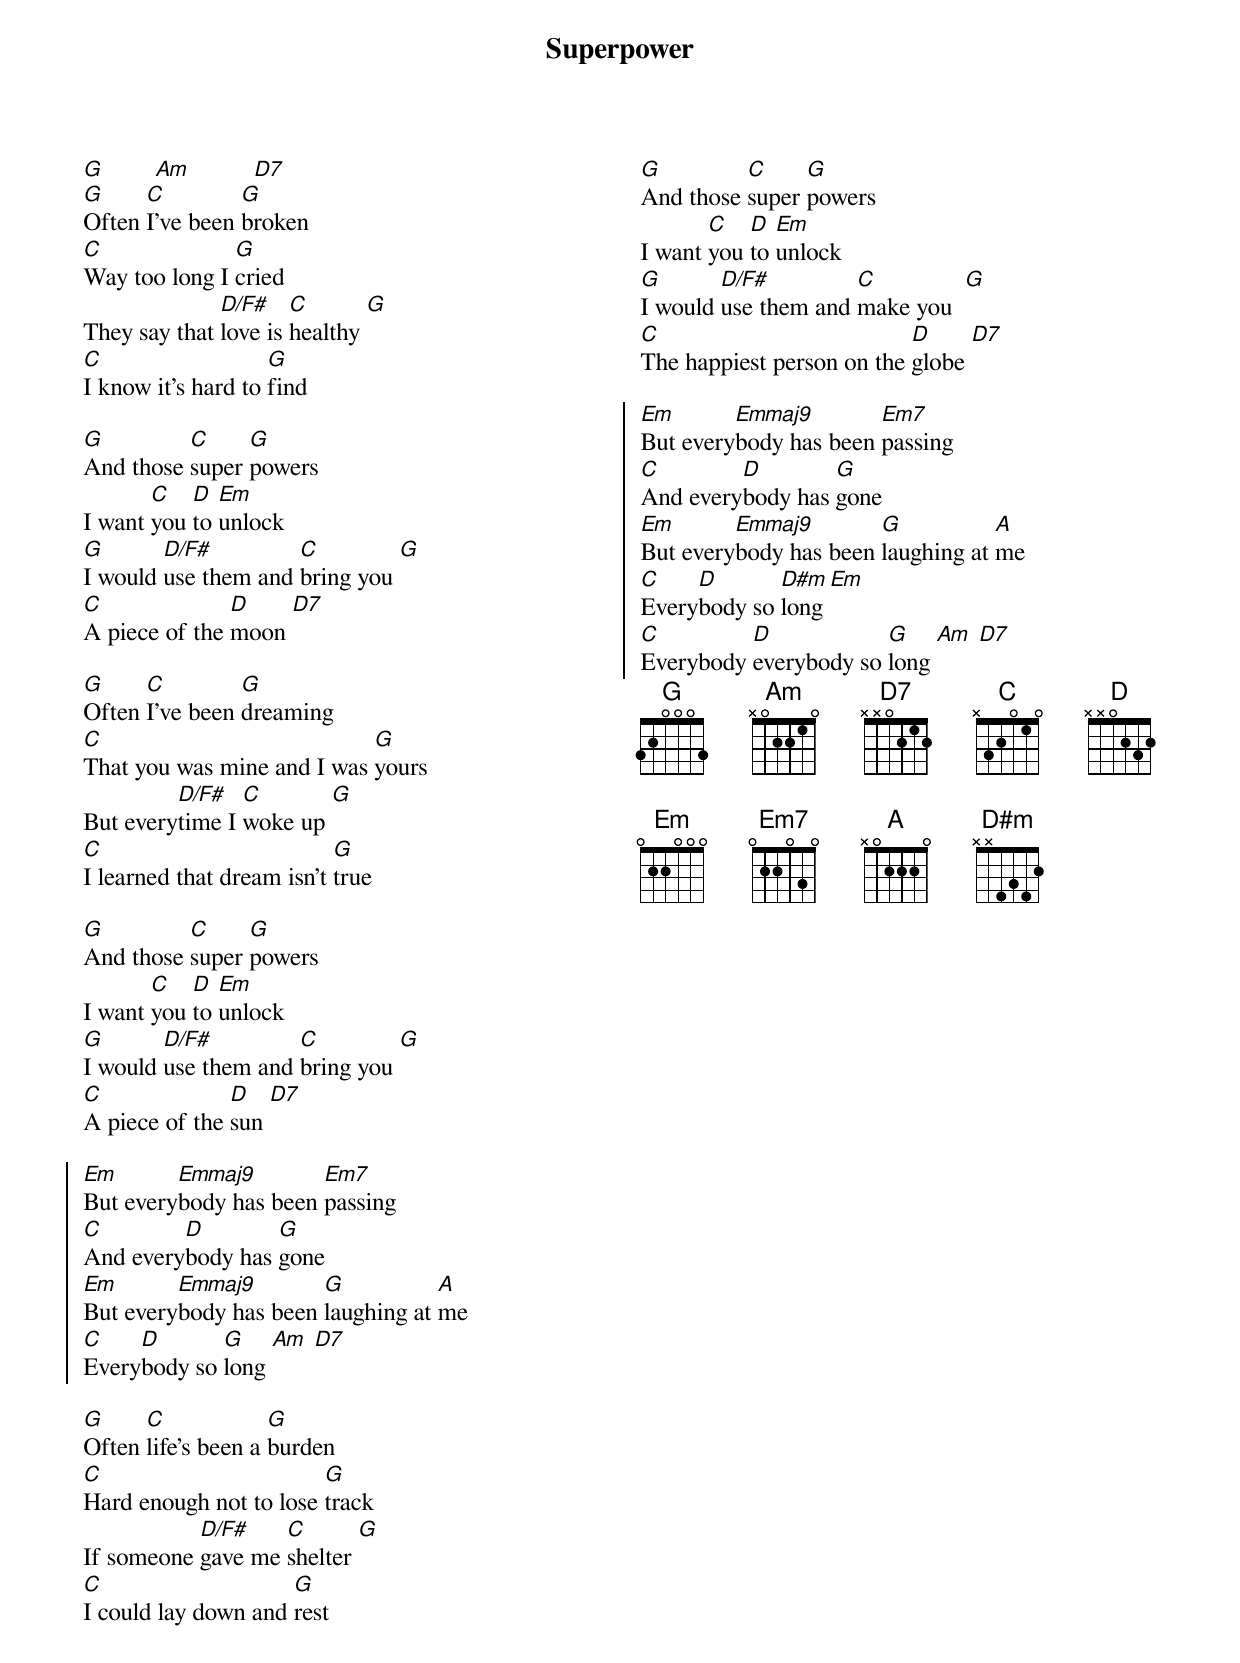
{t:Superpower}
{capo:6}
{columns:2}

[G]        [Am]          [D7]
[G]Often [C]I've been [G]broken
[C]Way too long I [G]cried
They say that [D/F#]love is [C]healthy [G]
[C]I know it's hard to [G]find

[G]And those [C]super [G]powers
I want [C]you [D]to [Em]unlock
[G]I would [D/F#]use them and [C]bring you [G]
[C]A piece of the [D]moon [D7]

[G]Often [C]I've been [G]dreaming
[C]That you was mine and I was [G]yours
But every[D/F#]time I [C]woke up [G]
[C]I learned that dream isn't [G]true

[G]And those [C]super [G]powers
I want [C]you [D]to [Em]unlock
[G]I would [D/F#]use them and [C]bring you [G]
[C]A piece of the [D]sun [D7]

{soc}
[Em]But every[Emmaj9]body has been [Em7]passing
[C]And every[D]body has [G]gone
[Em]But every[Emmaj9]body has been [G]laughing at [A]me
[C]Every[D]body so [G]long [Am] [D7]
{eoc}

[G]Often [C]life's been a [G]burden
[C]Hard enough not to lose [G]track
If someone [D/F#]gave me [C]shelter [G]
[C]I could lay down and [G]rest

[G]And those [C]super [G]powers
I want [C]you [D]to [Em]unlock
[G]I would [D/F#]use them and [C]make you  [G]
[C]The happiest person on the [D]globe [D7]

{soc}
[Em]But every[Emmaj9]body has been [Em7]passing
[C]And every[D]body has [G]gone
[Em]But every[Emmaj9]body has been [G]laughing at [A]me
[C]Every[D]body so [D#m]long [Em]
[C]Everybody [D]everybody so [G]long [Am] [D7]
{eoc}
